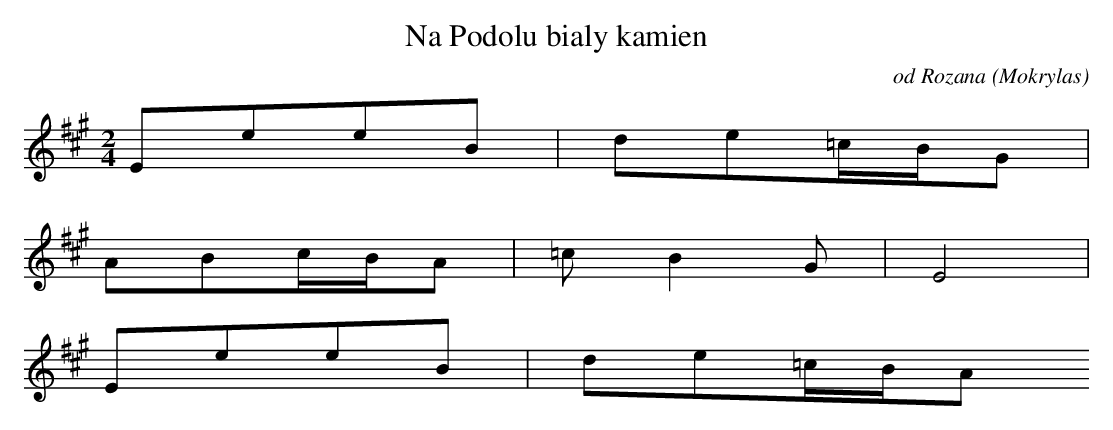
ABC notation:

X:1
T: Na Podolu bialy kamien
O: od Rozana (Mokrylas)
M: 2/4
L: 1/16
K: A
E2e2e2B2 | d2e2=cBG2 |
A2B2cBA2 | =c2B4G2 | E8 |
E2e2e2B2 | d2e2=cBA2
